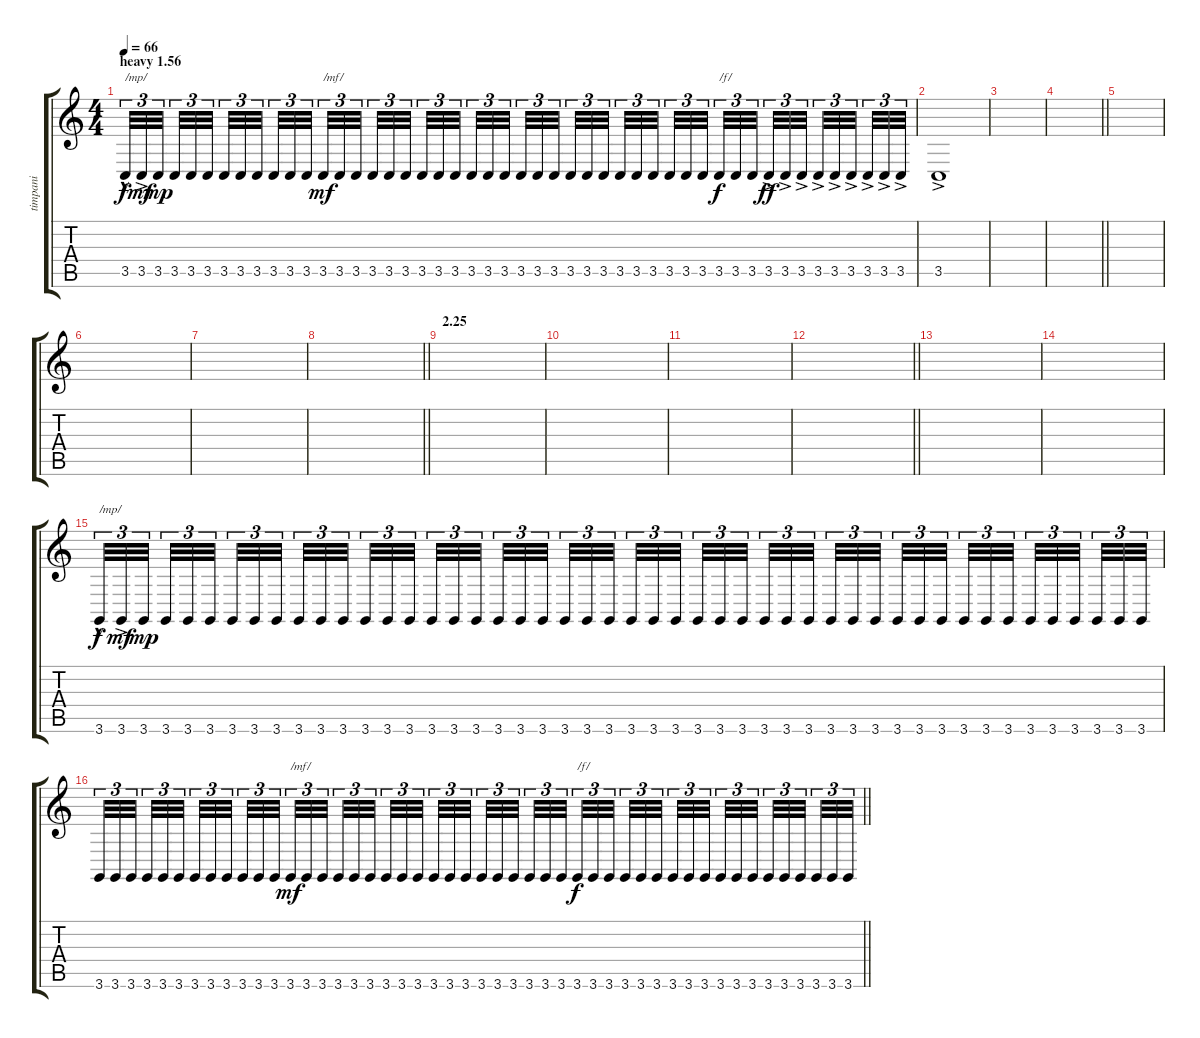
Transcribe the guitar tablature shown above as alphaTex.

\track ("timpani" "timpani") {instrument timpani}
\staff {score tabs}
\tuning (E4 B3 G3 D3 A2 E2) {hide}
\ts (4 4)
\section ("" "heavy 1.56")
\tempo 66
\clef g2
\ks c
3.5{hac}.32{tu (3 2) txt "/mp/" dy f} 3.5{ac}.32{tu (3 2) dy mf} 3.5.32{tu (3 2) dy mp beam splitsecondary} 3.5.32{tu (3 2)} 3.5.32{tu (3 2)} 3.5.32{tu (3 2) beam splitsecondary} 3.5.32{tu (3 2)} 3.5.32{tu (3 2)} 3.5.32{tu (3 2) beam splitsecondary} 3.5.32{tu (3 2)} 3.5.32{tu (3 2)} 3.5.32{tu (3 2)} 3.5.32{tu (3 2) txt "/mf/" dy mf} 3.5.32{tu (3 2)} 3.5.32{tu (3 2) beam splitsecondary} 3.5.32{tu (3 2)} 3.5.32{tu (3 2)} 3.5.32{tu (3 2) beam splitsecondary} 3.5.32{tu (3 2)} 3.5.32{tu (3 2)} 3.5.32{tu (3 2) beam splitsecondary} 3.5.32{tu (3 2)} 3.5.32{tu (3 2)} 3.5.32{tu (3 2)} 3.5.32{tu (3 2)} 3.5.32{tu (3 2)} 3.5.32{tu (3 2) beam splitsecondary} 3.5.32{tu (3 2)} 3.5.32{tu (3 2)} 3.5.32{tu (3 2) beam splitsecondary} 3.5.32{tu (3 2)} 3.5.32{tu (3 2)} 3.5.32{tu (3 2) beam splitsecondary} 3.5.32{tu (3 2)} 3.5.32{tu (3 2)} 3.5.32{tu (3 2)} 3.5.32{tu (3 2) txt "/f/" dy f} 3.5.32{tu (3 2)} 3.5.32{tu (3 2) beam splitsecondary} 3.5{ac}.32{tu (3 2) dy ff} 3.5{ac}.32{tu (3 2)} 3.5{ac}.32{tu (3 2) beam splitsecondary} 3.5{ac}.32{tu (3 2)} 3.5{ac}.32{tu (3 2)} 3.5{ac}.32{tu (3 2) beam splitsecondary} 3.5{ac}.32{tu (3 2)} 3.5{ac}.32{tu (3 2)} 3.5{ac}.32{tu (3 2)} |
3.5{ac}.1 |
|
\barLineRight lightlight
|
|
|
|
\barLineRight lightlight
|
\section ("" "2.25")
|
|
|
\barLineRight lightlight
|
|
|
3.6{hac}.32{tu (3 2) txt "/mp/" dy f} 3.6{ac}.32{tu (3 2) dy mf} 3.6.32{tu (3 2) dy mp beam splitsecondary} 3.6.32{tu (3 2)} 3.6.32{tu (3 2)} 3.6.32{tu (3 2) beam splitsecondary} 3.6.32{tu (3 2)} 3.6.32{tu (3 2)} 3.6.32{tu (3 2) beam splitsecondary} 3.6.32{tu (3 2)} 3.6.32{tu (3 2)} 3.6.32{tu (3 2)} 3.6.32{tu (3 2)} 3.6.32{tu (3 2)} 3.6.32{tu (3 2) beam splitsecondary} 3.6.32{tu (3 2)} 3.6.32{tu (3 2)} 3.6.32{tu (3 2) beam splitsecondary} 3.6.32{tu (3 2)} 3.6.32{tu (3 2)} 3.6.32{tu (3 2) beam splitsecondary} 3.6.32{tu (3 2)} 3.6.32{tu (3 2)} 3.6.32{tu (3 2)} 3.6.32{tu (3 2)} 3.6.32{tu (3 2)} 3.6.32{tu (3 2) beam splitsecondary} 3.6.32{tu (3 2)} 3.6.32{tu (3 2)} 3.6.32{tu (3 2) beam splitsecondary} 3.6.32{tu (3 2)} 3.6.32{tu (3 2)} 3.6.32{tu (3 2) beam splitsecondary} 3.6.32{tu (3 2)} 3.6.32{tu (3 2)} 3.6.32{tu (3 2)} 3.6.32{tu (3 2)} 3.6.32{tu (3 2)} 3.6.32{tu (3 2) beam splitsecondary} 3.6.32{tu (3 2)} 3.6.32{tu (3 2)} 3.6.32{tu (3 2) beam splitsecondary} 3.6.32{tu (3 2)} 3.6.32{tu (3 2)} 3.6.32{tu (3 2) beam splitsecondary} 3.6.32{tu (3 2)} 3.6.32{tu (3 2)} 3.6.32{tu (3 2)} |
\barLineRight lightlight
3.6.32{tu (3 2)} 3.6.32{tu (3 2)} 3.6.32{tu (3 2) beam splitsecondary} 3.6.32{tu (3 2)} 3.6.32{tu (3 2)} 3.6.32{tu (3 2) beam splitsecondary} 3.6.32{tu (3 2)} 3.6.32{tu (3 2)} 3.6.32{tu (3 2) beam splitsecondary} 3.6.32{tu (3 2)} 3.6.32{tu (3 2)} 3.6.32{tu (3 2)} 3.6.32{tu (3 2) txt "/mf/" dy mf} 3.6.32{tu (3 2)} 3.6.32{tu (3 2) beam splitsecondary} 3.6.32{tu (3 2)} 3.6.32{tu (3 2)} 3.6.32{tu (3 2) beam splitsecondary} 3.6.32{tu (3 2)} 3.6.32{tu (3 2)} 3.6.32{tu (3 2) beam splitsecondary} 3.6.32{tu (3 2)} 3.6.32{tu (3 2)} 3.6.32{tu (3 2)} 3.6.32{tu (3 2)} 3.6.32{tu (3 2)} 3.6.32{tu (3 2) beam splitsecondary} 3.6.32{tu (3 2)} 3.6.32{tu (3 2)} 3.6.32{tu (3 2) beam splitsecondary} 3.6.32{tu (3 2) txt "/f/" dy f} 3.6.32{tu (3 2)} 3.6.32{tu (3 2) beam splitsecondary} 3.6.32{tu (3 2)} 3.6.32{tu (3 2)} 3.6.32{tu (3 2)} 3.6.32{tu (3 2)} 3.6.32{tu (3 2)} 3.6.32{tu (3 2) beam splitsecondary} 3.6.32{tu (3 2)} 3.6.32{tu (3 2)} 3.6.32{tu (3 2) beam splitsecondary} 3.6.32{tu (3 2)} 3.6.32{tu (3 2)} 3.6.32{tu (3 2) beam splitsecondary} 3.6.32{tu (3 2)} 3.6.32{tu (3 2)} 3.6.32{tu (3 2)}
